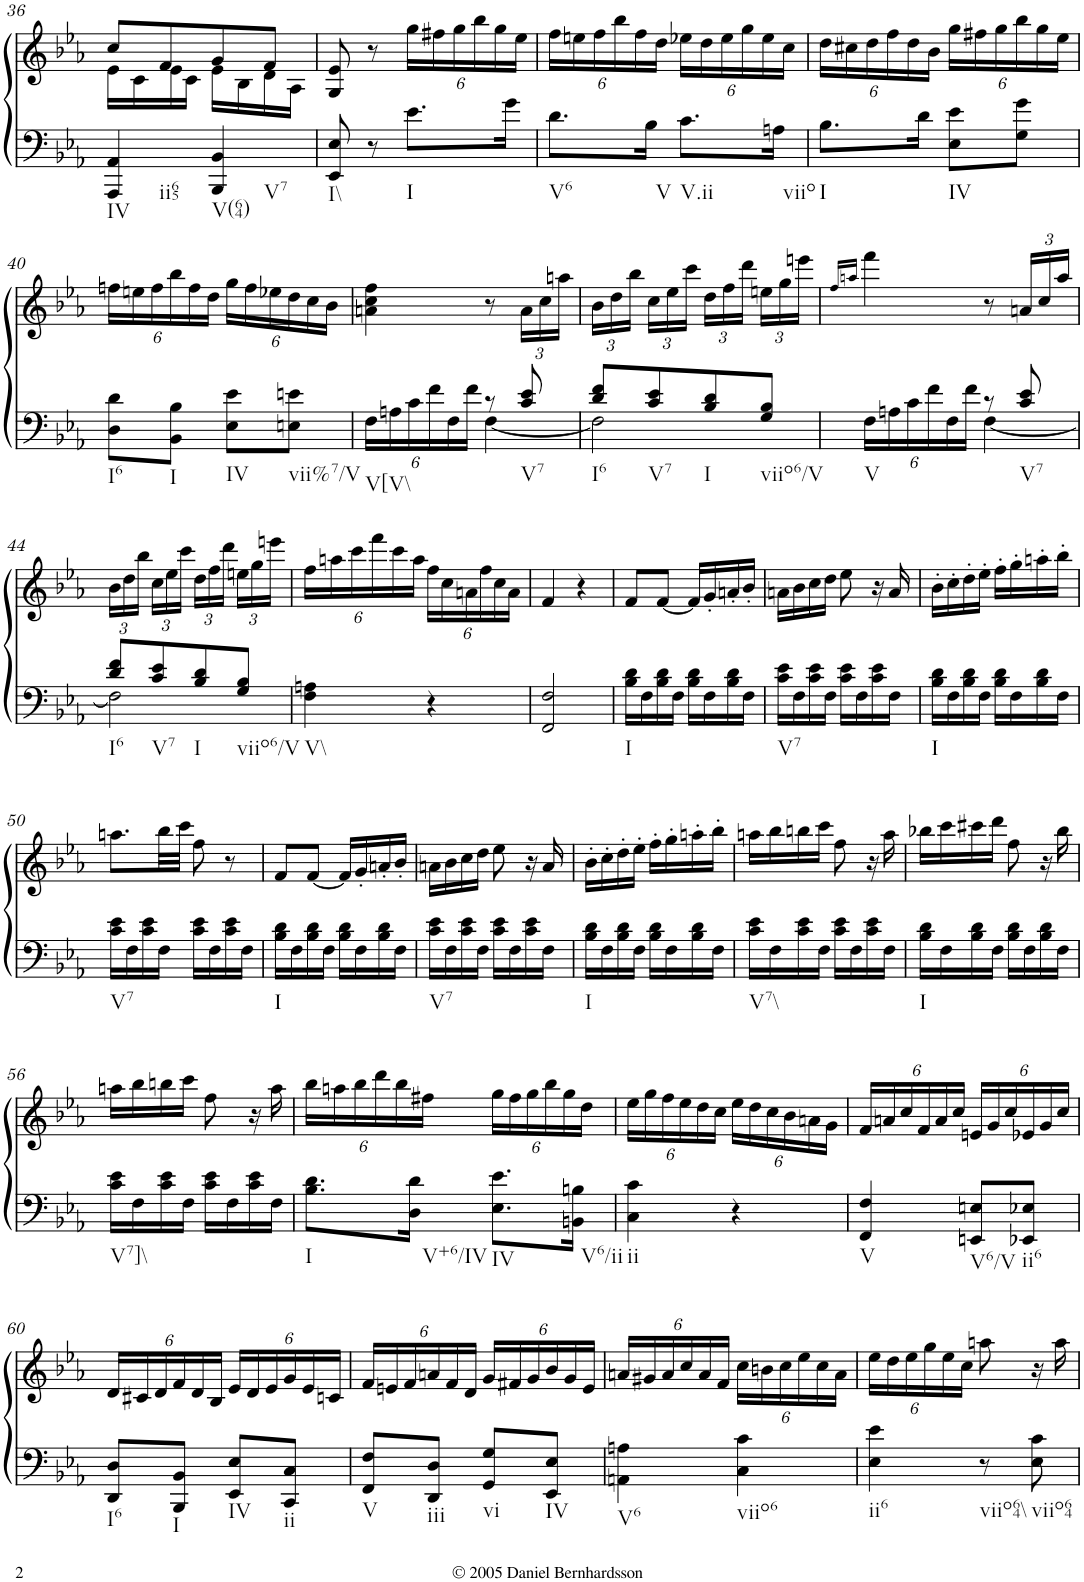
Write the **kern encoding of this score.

**kern	**kern
*part1	*part1
*staff2	*staff1
*I"Piano	*
*I'Pno.	*
!!LO:PB:g=z
*clefF4	*clefG2
*k[b-e-a-]	*k[b-e-a-]
*M2/4	*M2/4
=36	=36
*	*^
!LO:TX:b:t=IV	!	!
!LO:TX:b:t=ii65	!	!
4AAA-/ 4AA-/	8cc/L	16e-\LL
.	.	16c\
.	8f/	16e-\
.	.	16c\JJ
!LO:TX:b:t=V(64)	!	!
!LO:TX:b:t=V7	!	!
4BBB-/ 4BB-/	8g/	16e-\LL
.	.	16B-\
.	8f/J	16d\
.	.	16A-\JJ
=37	=37	=37
!LO:TX:b:t=I\\	!	!
8EE-/ 8E-/	8G/ 8e-/	4ryy
8r	8r	.
*	*Xbrackettup	*
!LO:TX:b:t=I	!	!
8.e-\L	24gg\LL	4ryy
.	24ff#X\	.
.	24gg\	.
.	24bb-\	.
.	24gg\	.
16g\Jk	.	.
.	24ee-\JJ	.
*	*v	*v
=38	=38
!LO:TX:b:t=V6	!
8.d\L	24ff\LL
.	24een\
.	24ff\
.	24bb-\
.	24ff\
!LO:TX:b:t=V	!
16B-\Jk	.
.	24dd\JJ
!LO:TX:b:t=V.ii	!
8.c\L	24ee-X\LL
.	24dd\
.	24ee-\
.	24gg\
.	24ee-\
!LO:TX:b:t=viio	!
16An\Jk	.
.	24cc\JJ
=39	=39
!LO:TX:b:t=I	!
8.B-\L	24dd\LL
.	24cc#X\
.	24dd\
.	24ff\
.	24dd\
16d\Jk	.
.	24b-\JJ
!LO:TX:b:t=IV	!
8E-\ 8e-\L	24gg\LL
.	24ff#X\
.	24gg\
8G\ 8g\J	24bb-\
.	24gg\
.	24ee-\JJ
!!LO:LB:g=z
=40	=40
!LO:TX:b:t=I6	!
8D\ 8d\L	24ffn\LL
.	24een\
.	24ff\
!LO:TX:b:t=I	!
8BB-\ 8B-\J	24bb-\
.	24ff\
.	24dd\JJ
!LO:TX:b:t=IV	!
8E-\ 8e-\L	24gg\LL
.	24ff\
.	24ee-X\
!LO:TX:b:t=vii%7/V	!
8En\ 8en\J	24dd\
.	24cc\
.	24b-\JJ
=41	=41
*Xbrackettup	*
*^	*
!LO:TX:b:t=V[V\\	!	!
24F\LL	4ryy	4an\ 4cc\ 4ff\
24An\	.	.
24c\	.	.
24f\	.	.
24F\	.	.
24f\JJ	.	.
8r	[<4F\	8r
!LO:TX:b:t=V7	!	!
8c/ 8e-/	.	24a\LL
.	.	24cc\
.	.	24aan\JJ
=42	=42	=42
!LO:TX:b:t=I6	!	!
8d/ 8f/L	2F\]	24b-\LL
.	.	24dd\
.	.	24bb-\JJ
!LO:TX:b:t=V7	!	!
8c/ 8e-/	.	24cc\LL
.	.	24ee-\
.	.	24ccc\JJ
!LO:TX:b:t=I	!	!
8B-/ 8d/	.	24dd\LL
.	.	24ff\
.	.	24ddd\JJ
!LO:TX:b:t=viio6/V	!	!
8G/ 8B-/J	.	24een\LL
.	.	24gg\
.	.	24eeen\JJ
=43	=43	=43
.	.	16qff/LL
.	.	16qaan/JJ
!LO:TX:b:t=V	!	!
24F\LL	4ryy	4fff\
24An\	.	.
24c\	.	.
24f\	.	.
24F\	.	.
24f\JJ	.	.
8r	[<4F\	8r
!LO:TX:b:t=V7	!	!
8c/ 8e-/	.	24an/LL
.	.	24cc/
.	.	24aa/JJ
!!LO:LB:g=z
=44	=44	=44
!LO:TX:b:t=I6	!	!
8d/ 8f/L	2F\]	24b-\LL
.	.	24dd\
.	.	24bb-\JJ
!LO:TX:b:t=V7	!	!
8c/ 8e-/	.	24cc\LL
.	.	24ee-\
.	.	24ccc\JJ
!LO:TX:b:t=I	!	!
8B-/ 8d/	.	24dd\LL
.	.	24ff\
.	.	24ddd\JJ
!LO:TX:b:t=viio6/V	!	!
8G/ 8B-/J	.	24een\LL
.	.	24gg\
.	.	24eeen\JJ
*v	*v	*
=45	=45
!LO:TX:b:t=V\\	!
4F\ 4An\	24ff\LL
.	24aan\
.	24ccc\
.	24fff\
.	24ccc\
.	24aa\JJ
4r	24ff\LL
.	24cc\
.	24an\
.	24ff\
.	24cc\
.	24a\JJ
=46	=46
2FF/ 2F/	4f/
.	4r
=47	=47
!LO:TX:b:t=I	!
16B-\ 16d\LL	8f/L
16F\	.
16B-\ 16d\	[<8f/J
16F\JJ	.
16B-\ 16d\LL	16f/LL]
16F\	16g'/
16B-\ 16d\	16an'/
16F\JJ	16b-'/JJ
=48	=48
!LO:TX:b:t=V7	!
16c\ 16e-\LL	16an\LL
16F\	16b-\
16c\ 16e-\	16cc\
16F\JJ	16dd\JJ
16c\ 16e-\LL	8ee-\
16F\	.
16c\ 16e-\	16r
16F\JJ	16a/
=49	=49
!LO:TX:b:t=I	!
16B-\ 16d\LL	16b-'\LL
16F\	16cc'\
16B-\ 16d\	16dd'\
16F\JJ	16ee-'\JJ
16B-\ 16d\LL	16ff'\LL
16F\	16gg'\
16B-\ 16d\	16aan'\
16F\JJ	16bb-'\JJ
!!LO:LB:g=z
=50	=50
!LO:TX:b:t=V7	!
16c\ 16e-\LL	8.aan\L
16F\	.
16c\ 16e-\	.
16F\JJ	32bb-\LL
.	32ccc\JJJ
16c\ 16e-\LL	8ff\
16F\	.
16c\ 16e-\	8r
16F\JJ	.
=51	=51
!LO:TX:b:t=I	!
16B-\ 16d\LL	8f/L
16F\	.
16B-\ 16d\	[<8f/J
16F\JJ	.
16B-\ 16d\LL	16f/LL]
16F\	16g'/
16B-\ 16d\	16an'/
16F\JJ	16b-'/JJ
=52	=52
!LO:TX:b:t=V7	!
16c\ 16e-\LL	16an\LL
16F\	16b-\
16c\ 16e-\	16cc\
16F\JJ	16dd\JJ
16c\ 16e-\LL	8ee-\
16F\	.
16c\ 16e-\	16r
16F\JJ	16a/
=53	=53
!LO:TX:b:t=I	!
16B-\ 16d\LL	16b-'\LL
16F\	16cc'\
16B-\ 16d\	16dd'\
16F\JJ	16ee-'\JJ
16B-\ 16d\LL	16ff'\LL
16F\	16gg'\
16B-\ 16d\	16aan'\
16F\JJ	16bb-'\JJ
=54	=54
!LO:TX:b:t=V7\\	!
16c\ 16e-\LL	16aan\LL
16F\	16bb-\
16c\ 16e-\	16bbn\
16F\JJ	16ccc\JJ
16c\ 16e-\LL	8ff\
16F\	.
16c\ 16e-\	16r
16F\JJ	16aa\
=55	=55
!LO:TX:b:t=I	!
16B-\ 16d\LL	16bb-X\LL
16F\	16ccc\
16B-\ 16d\	16ccc#X\
16F\JJ	16ddd\JJ
16B-\ 16d\LL	8ff\
16F\	.
16B-\ 16d\	16r
16F\JJ	16bb-\
!!LO:LB:g=z
=56	=56
!LO:TX:b:t=V7]\\	!
16c\ 16e-\LL	16aan\LL
16F\	16bb-\
16c\ 16e-\	16bbn\
16F\JJ	16ccc\JJ
16c\ 16e-\LL	8ff\
16F\	.
16c\ 16e-\	16r
16F\JJ	16aa\
=57	=57
!LO:TX:b:t=I	!
8.B-\ 8.d\L	24bb-\LL
.	24aan\
.	24bb-\
.	24ddd\
.	24bb-\
!LO:TX:b:t=V+6/IV	!
16D\ 16d\Jk	.
.	24ff#X\JJ
!LO:TX:b:t=IV	!
8.E-\ 8.e-\L	24gg\LL
.	24ff#\
.	24gg\
.	24bb-\
.	24gg\
!LO:TX:b:t=V6/ii	!
16BBn\ 16Bn\Jk	.
.	24dd\JJ
=58	=58
!LO:TX:b:t=ii	!
4C\ 4c\	24ee-\LL
.	24gg\
.	24ff\
.	24ee-\
.	24dd\
.	24cc\JJ
4r	24ee-\LL
.	24dd\
.	24cc\
.	24b-\
.	24an\
.	24g\JJ
=59	=59
!LO:TX:b:t=V	!
4FF/ 4F/	24f/LL
.	24an/
.	24cc/
.	24f/
.	24a/
.	24cc/JJ
!LO:TX:b:t=V6/V	!
8EEn/ 8En/L	24en/LL
.	24g/
.	24cc/
!LO:TX:b:t=ii6	!
8EE-X/ 8E-X/J	24e-X/
.	24g/
.	24cc/JJ
!!LO:LB:g=z
=60	=60
!LO:TX:b:t=I6	!
8DD/ 8D/L	24d/LL
.	24c#X/
.	24d/
!LO:TX:b:t=I	!
8BBB-/ 8BB-/J	24f/
.	24d/
.	24B-/JJ
!LO:TX:b:t=IV	!
8EE-/ 8E-/L	24e-/LL
.	24d/
.	24e-/
!LO:TX:b:t=ii	!
8CC/ 8C/J	24g/
.	24e-/
.	24cn/JJ
=61	=61
!LO:TX:b:t=V	!
8FF/ 8F/L	24f/LL
.	24en/
.	24f/
!LO:TX:b:t=iii	!
8DD/ 8D/J	24an/
.	24f/
.	24d/JJ
!LO:TX:b:t=vi	!
8GG/ 8G/L	24g/LL
.	24f#X/
.	24g/
!LO:TX:b:t=IV	!
8EE-/ 8E-/J	24b-/
.	24g/
.	24e/JJ
=62	=62
!LO:TX:b:t=V6	!
4AAn\ 4An\	24an/LL
.	24g#X/
.	24a/
.	24cc/
.	24a/
.	24f/JJ
!LO:TX:b:t=viio6	!
4C\ 4c\	24cc\LL
.	24bn\
.	24cc\
.	24ee-\
.	24cc\
.	24a\JJ
=63	=63
!LO:TX:b:t=ii6	!
4E-\ 4e-\	24ee-\LL
.	24dd\
.	24ee-\
.	24gg\
.	24ee-\
.	24cc\JJ
!LO:TX:b:t=viio64\\	!
8r	8aan\
!LO:TX:b:t=viio64	!
8E-\ 8c\	16r
.	16aa\
=	=
*-	*-
